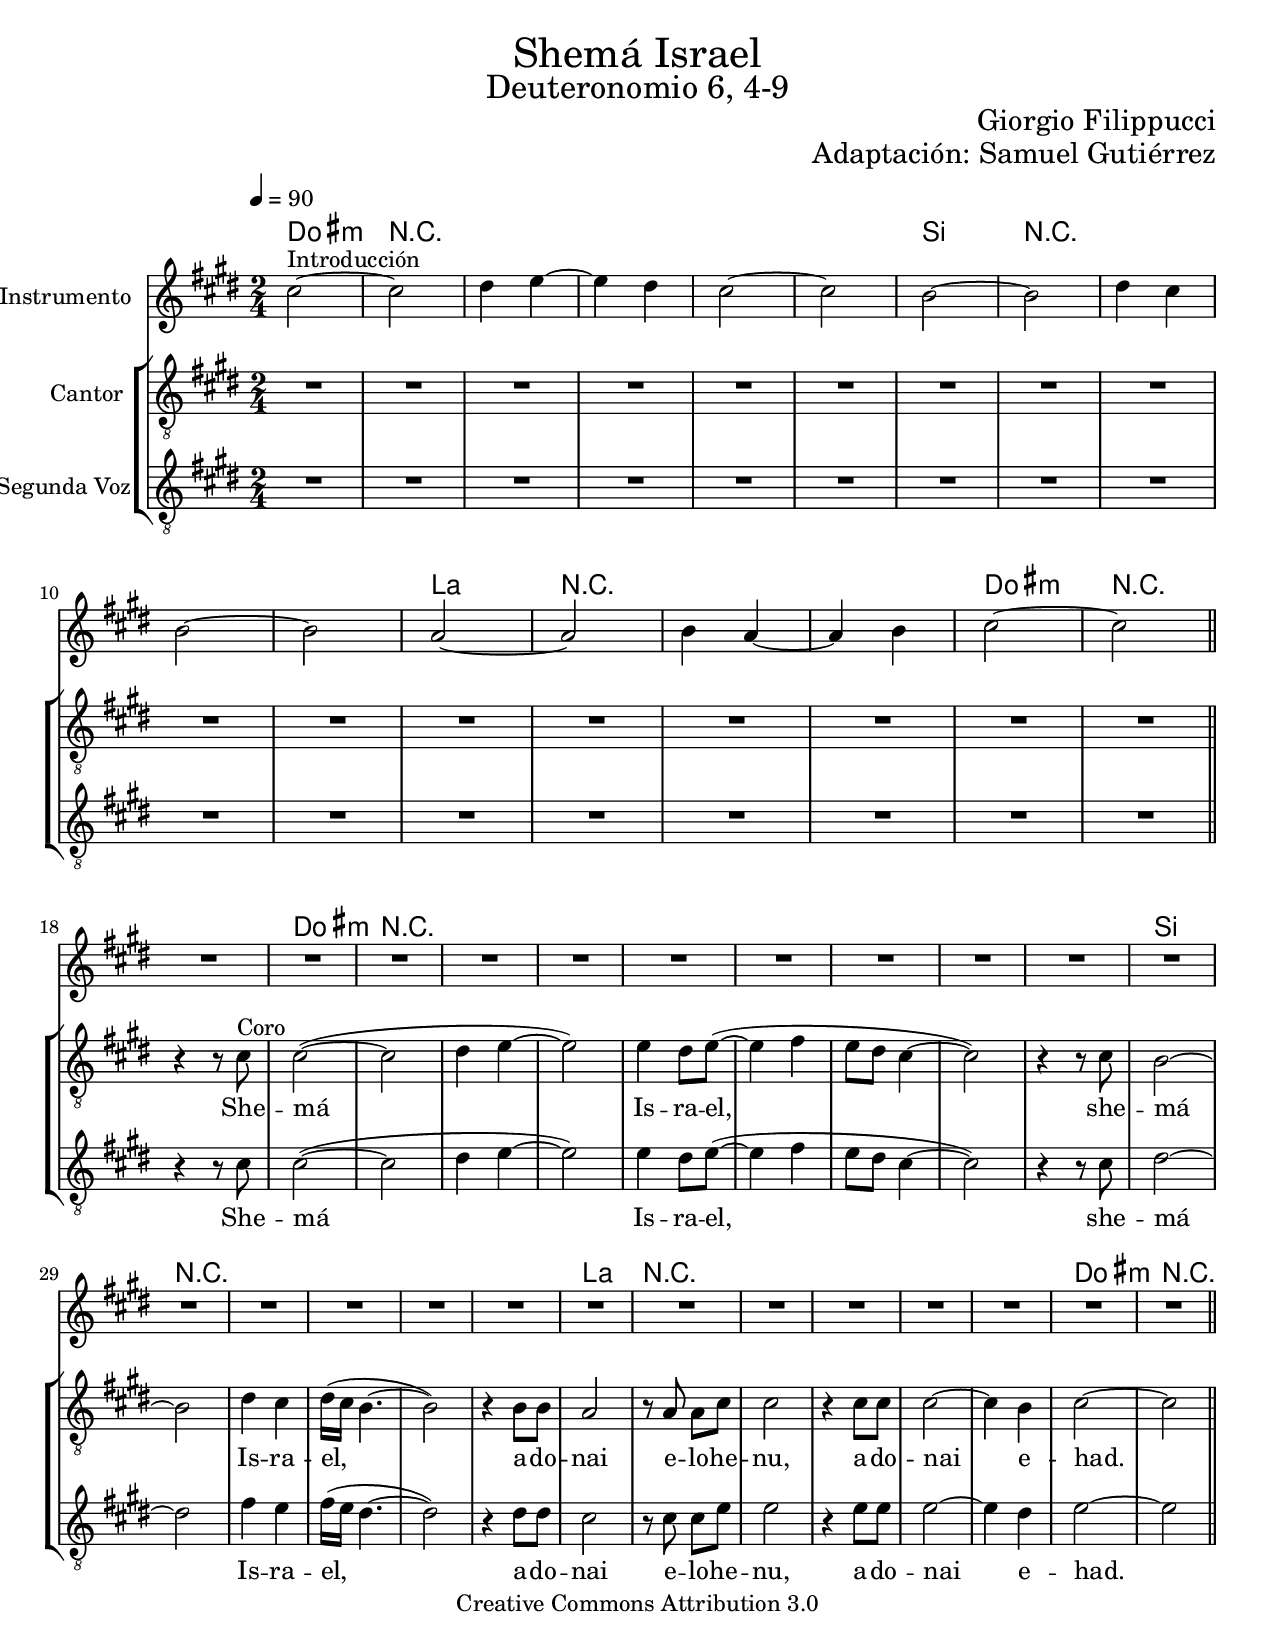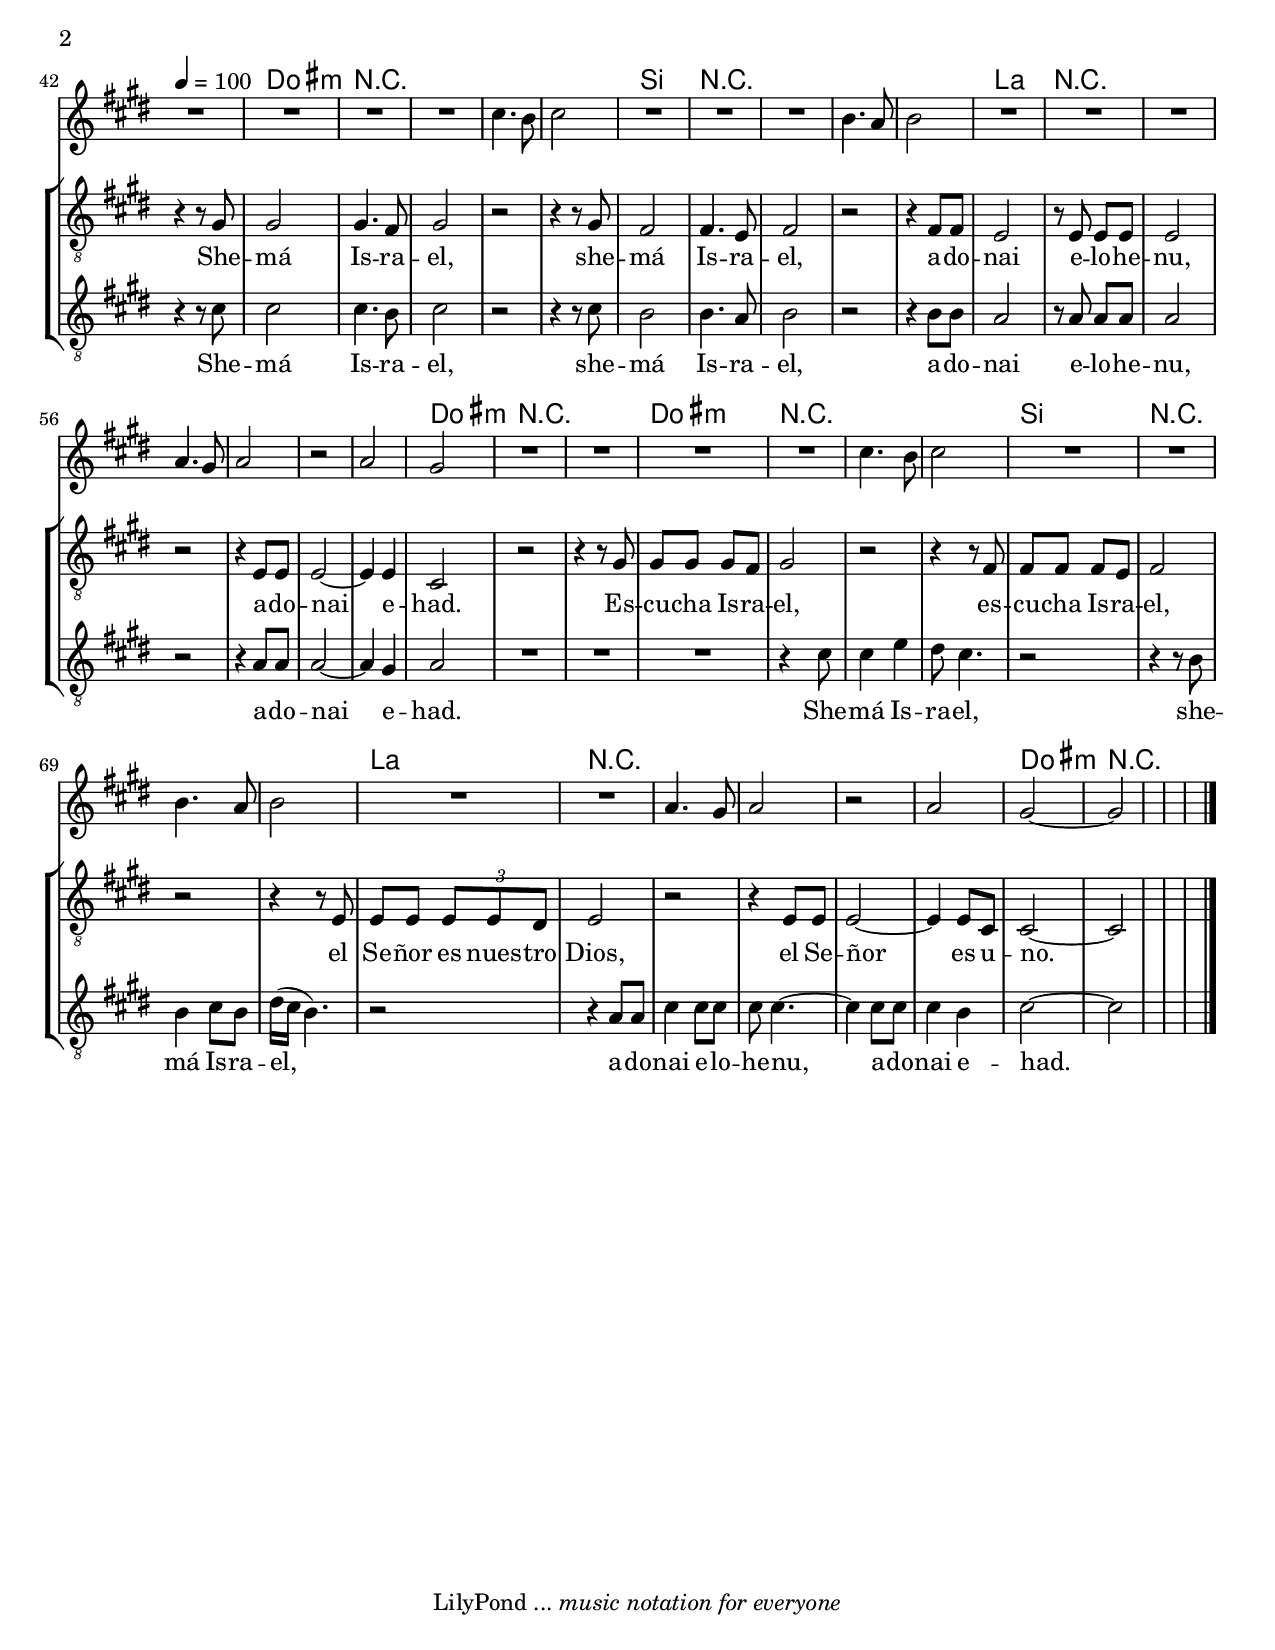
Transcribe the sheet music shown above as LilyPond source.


% ****************************************************************
%	Shema Isreal - Flauta
%	by serach.sam@
% ****************************************************************
\language "espanol"
\version "2.19.32"

% --- Includes
%\include "contralto.ily"

% --- Tamaño del pentagrama
%#(set-global-staff-size 28)

% --- Parametro globales
global = { 
  \tempo 4 = 90 
  \key dos \minor 
  \time 2/4 
  s2*17
  \bar "||" \break
  s2*24
  \bar "||" \break
  \tempo 4 = 100 
  s2*40
  \bar "|." }


\markup { \fill-line { \center-column { \fontsize #5 "Shemá Israel" \fontsize #3 "Deuteronomio 6, 4-9" } } }
\markup { \fill-line { " " \fontsize #2 "Giorgio Filippucci" } }
\markup { \fill-line { "" \right-column { \fontsize #2 "Adaptación: Samuel Gutiérrez"  } } }
\header {
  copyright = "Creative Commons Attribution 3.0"
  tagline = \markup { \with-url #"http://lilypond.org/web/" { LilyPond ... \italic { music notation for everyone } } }
  breakbefore = ##t
}

oboe = \relative do' {
  % Type notes here
  dos'2~^\markup{ "Introducción" } | %01
  dos2		| %02
  res4 mi~	| %03
  mi4 res 	| %04
  dos2~		| %05
  dos2		| %06
  si2~		| %07
  si2		| %08
  res4 dos 	| %09
  si2~		| %10
  si2		| %11
  la2~		| %12
  la2		| %13
  si4 la~	| %14
  la4 si		| %15
  dos2~		| %16
  dos2 		| %17
  R2*28		| %45
  dos4. si8 	| %46
  dos2 		| %47
  R2*3		| %50
  si4. la8 	| %51
  si2		| %52
  R2*3		| %55
  la4. sols8 	| %56
  la2		| %57
  r2		| %58
  la2		| %59 
  sols2		| %60
  R2*4		| %64
  dos4. si8 	| %65
  dos2 		| %66
  R2*2		| %67
  si4. la8 	| %68
  si2		| %69
  R2*2		| %70
  la4. sols8 	| %71
  la2		| %72
  r2		| %73
  la2		| %74 
  sols2~		| %75
  sols2		| %76
}

cantor = \relative do' {
  \clef "G_8"
  % Type notes here
  R2*17		| %17
  r4 r8 dos^\markup{ "Coro" } | %18
  dos2(~		| %19
  dos2		| %20
  res4 mi~	| %21
  mi2) 		| %22
  mi4 res8 mi(~	| %23
  mi4 fas4 	| %24
  mi8 res dos4~	| %25
  dos2)		| %26
  r4 r8 dos	| %27
  si2~		| %28
  si2		| %29
  res4 dos	| %30
  res16( dos si4.~ | %31
  si2)        	| %32
  r4 si8 si	| %33
  la2 		| %34
  r8 la la dos	| %35
  dos2 		| %36
  r4 dos8 dos	| %37
  dos2~		| %38
  dos4 si	| %39
  dos2~		| %40
  dos2 		| %41
  r4 r8 sols	| %42
  sols2		| %43
  sols4. fas8	| %44
  sols2		| %45
  r2		| %46
  r4 r8 sols	| %47
  fas2		| %48
  fas4. mi8	| %49
  fas2		| %50
  r2		| %51
  r4 fas8 fas 	| %52
  mi2		| %53
  r8 mi mi mi 	| %54
  mi2		| %55
  r2		| %56
  r4 mi8 mi	| %57
  mi2~		| %58
  mi4 mi		| %59
  dos2		| %60
  r2		| %61
  r4 r8 sols'	| %62
  sols8 sols sols fas | %63
  sols2		| %64
  r2		| %65
  r4 r8 fas	| %66
  fas fas fas mi	| %67
  fas2		| %69
  r2		| %70
  r4 r8 mi	| %71
  mi8 mi \tuplet 3/2 {mi mi res} | %72
  mi2		| %74
  r2		| %75
  r4 mi8 mi	| %76
  mi2~		| %77
  mi4 mi8 dos	| %78
  dos2~		| %79
  dos2		| %80
}

letra_cantor = \lyricmode {
  She -- má Is -- ra -- el, she -- má Is -- ra -- el, 
  a -- do -- nai e -- lo -- he -- nu, a -- do -- nai e -- had.
  
  She -- má Is -- ra -- el, she -- má Is -- ra -- el, 
  a -- do -- nai e -- lo -- he -- nu, a -- do -- nai e -- had.
  
  Es -- cu -- cha Is -- ra -- el, es -- cu -- cha Is -- ra -- el, 
  el Se -- ñor es nues -- tro Dios, el Se -- ñor es u -- no.
}

segunda = \relative do' {
  \clef "G_8"
  % Type notes here
  R2*17		| %17
  r4 r8 dos	| %18
  dos2(~		| %19
  dos2		| %20
  res4 mi~	| %21
  mi2) 		| %22
  mi4 res8 mi(~	| %23
  mi4 fas4 	| %24
  mi8 res dos4~	| %25
  dos2)		| %26
  r4 r8 dos	| %27
  res2~		| %28
  res2		| %29
  fas4 mi	| %30
  fas16( mi res4.~ | %31
  res2)        	| %32
  r4 res8 res	| %33
  dos2 		| %34
  r8 dos dos mi	| %35
  mi2 		| %36
  r4 mi8 mi	| %37
  mi2~		| %38
  mi4 res	| %39
  mi2~		| %40
  mi2		| \break %41
  r4 r8 dos	| %42
  dos2		| %43
  dos4. si8	| %44
  dos2		| %45
  r2		| %46
  r4 r8 dos	| %47
  si2		| %48
  si4. la8	| %49
  si2		| %50
  r2		| %51
  r4 si8 si 	| %52
  la2		| %53
  r8 la la la 	| %54
  la2		| %55
  r2		| %56
  r4 la8 la	| %57
  la2~		| %58
  la4 sols	| %59
  la2		| %60
  R2*3		| %61
  r4 s8 dos8	| %62
  dos4 mi	| %63
  res8 dos4.	| %64
  r2		| %66
  r4 r8 si	| %67
  si4 dos8 si	| %68
  res16( dos si4.) | %69
  r2		| %71
  r4 la8 la	| %72
  dos4 dos8 dos	| %73
  dos8 dos4.~	| %74
  dos4 dos8 dos 	| %75
  dos4 si	| %76
  dos2~		| %77
  dos2		| %78
}

letra_segunda = \lyricmode {
  She -- má Is -- ra -- el, she -- má Is -- ra -- el, 
  a -- do -- nai e -- lo -- he -- nu, a -- do -- nai e -- had.
  
  She -- má Is -- ra -- el, she -- má Is -- ra -- el, 
  a -- do -- nai e -- lo -- he -- nu, a -- do -- nai e -- had.
  
  She -- má Is -- ra -- el, she -- má Is -- ra -- el, 
  a -- do -- nai e -- lo -- he -- nu, a -- do -- nai e -- had.
}
 
armonia = \new ChordNames {
  \set chordChanges = ##t
  \italianChords
  \chordmode {
    dos2:m R2*5 si2 R2*4 la2 R2*3 dos2:m R2*2
    dos2:m R2*8 si2 R2*5 la2 R2*5 dos2:m R2*2
    dos2:m R2*4 si2 R2*4 la2 R2*6 dos2:m R2*2
    dos2:m R2*3 si2 R2*3 la2 R2*5 dos2:m R2*2
  }
}

% --- Partitura
\score {
  <<
    \armonia
    \new Staff {
      <<
        %\set Staff.midiInstrument = #"oboe"
        \set Staff.instrumentName = "Instrumento"
        \global
        \oboe
      >>
    }
    \new StaffGroup <<
      \new Voice = "cantor" <<
          %\set Staff.midiInstrument = #"oboe"
          \set Staff.instrumentName = "Cantor"
          \global
          \cantor
        >>
      \new Lyrics = "cantor"
      \context Lyrics = "cantor" \lyricsto "cantor" \letra_cantor
      \new Voice = "segunda" <<
          %\set Staff.midiInstrument = #"oboe"
          \set Staff.instrumentName = "Segunda Voz"
          \global
          \segunda
        >>
       \new Lyrics = "segunda"
      \context Lyrics = "segunda" \lyricsto "segunda" \letra_segunda
    >>
  >>
  \midi {}
  \layout {}
}

\paper {
  #(set-paper-size "letter")
}
